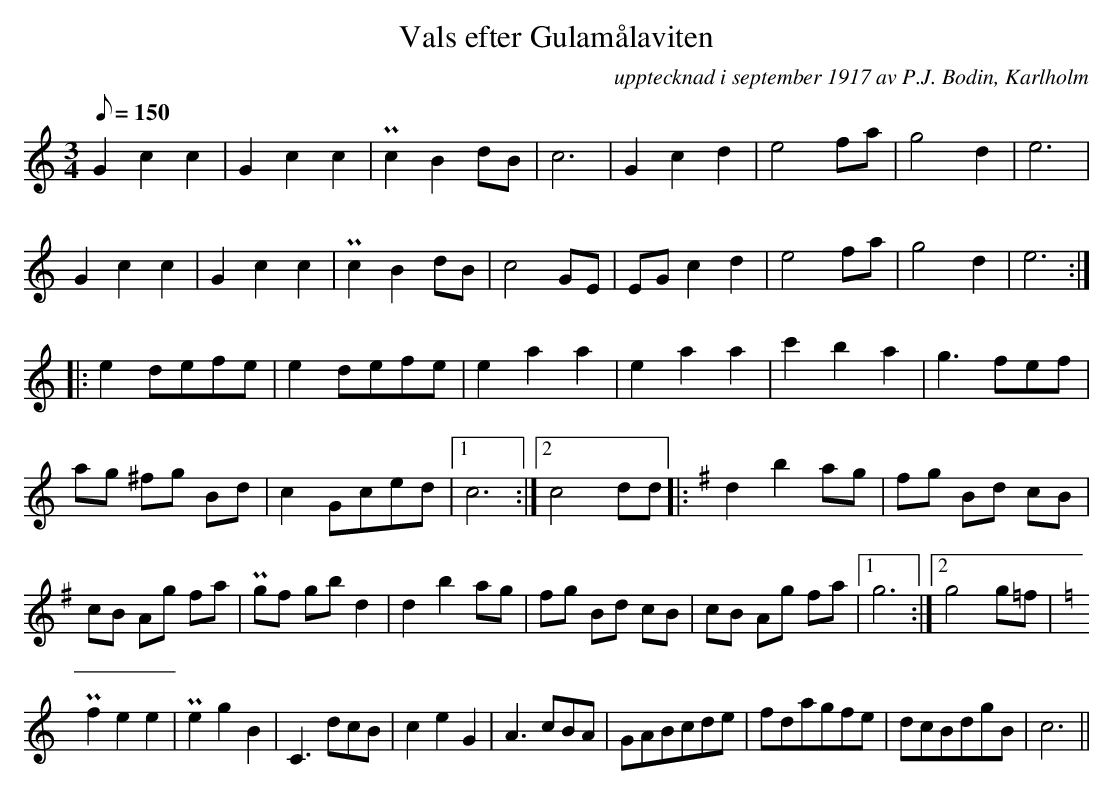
X:1
T:Vals efter Gulamålaviten
O:upptecknad i september 1917 av P.J. Bodin, Karlholm
L:1/8
M:3/4
Q:150
K:C
G2 c2 c2 | G2 c2 c2 | Pc2 B2 dB | c6 | G2 c2 d2 | e4 fa | g4 d2 | e6 |
G2 c2 c2 | G2 c2 c2 | Pc2 B2 dB | c4 GE | EG c2 d2 | e4 fa | g4 d2 | e6 ::
e2 defe | e2 defe | e2 a2 a2 | e2 a2 a2 | c'2 b2 a2 | g3 fef |
ag ^fg Bd | c2 Gced |1 c6 :|2 c4 dd [K:G] |: d2 b2 ag | fg Bd cB |
cB Ag fa | Pgf gb d2 | d2 b2 ag | fg Bd cB | cB Ag fa |1 g6 :|2 g4 g=f | [K:C]
Pf2 e2 e2 | Pe2 g2 B2 | C3 dcB | c2 e2 G2 | A3 cBA | GABcde | fdagfe | dcBdgB | c6 ||
